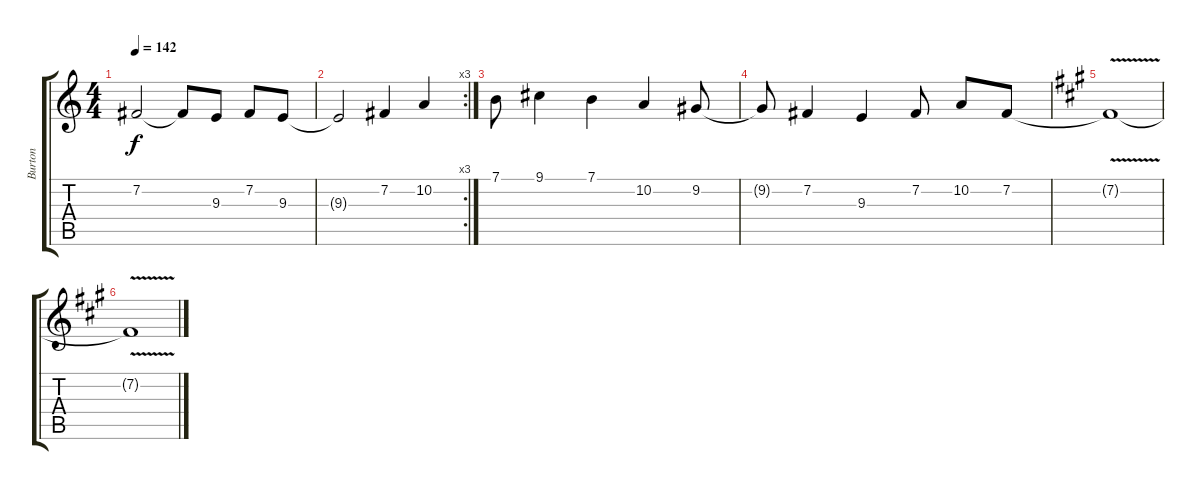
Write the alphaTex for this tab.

\track ("Burton" "Burton") {instrument synthstrings1}
\staff {score tabs}
\tuning (E4 B3 G3 D3 A2 E2) {hide}
\ts (4 4)
\tempo 142
\clef g2
\ks c
7.2{t}.2{dy f} 7.2{t}.8 9.3.8 7.2.8 9.3.8 |
\rc 3
9.3{t}.2 7.2.4 10.2.4 |
7.1.8 9.1.4 7.1.4 10.2.4 9.2.8 |
9.2{t}.8 7.2.4 9.3.4 7.2.8 10.2.8 7.2.8 |
\ks a
7.2{v t}.1 |
7.2{v t}.1
